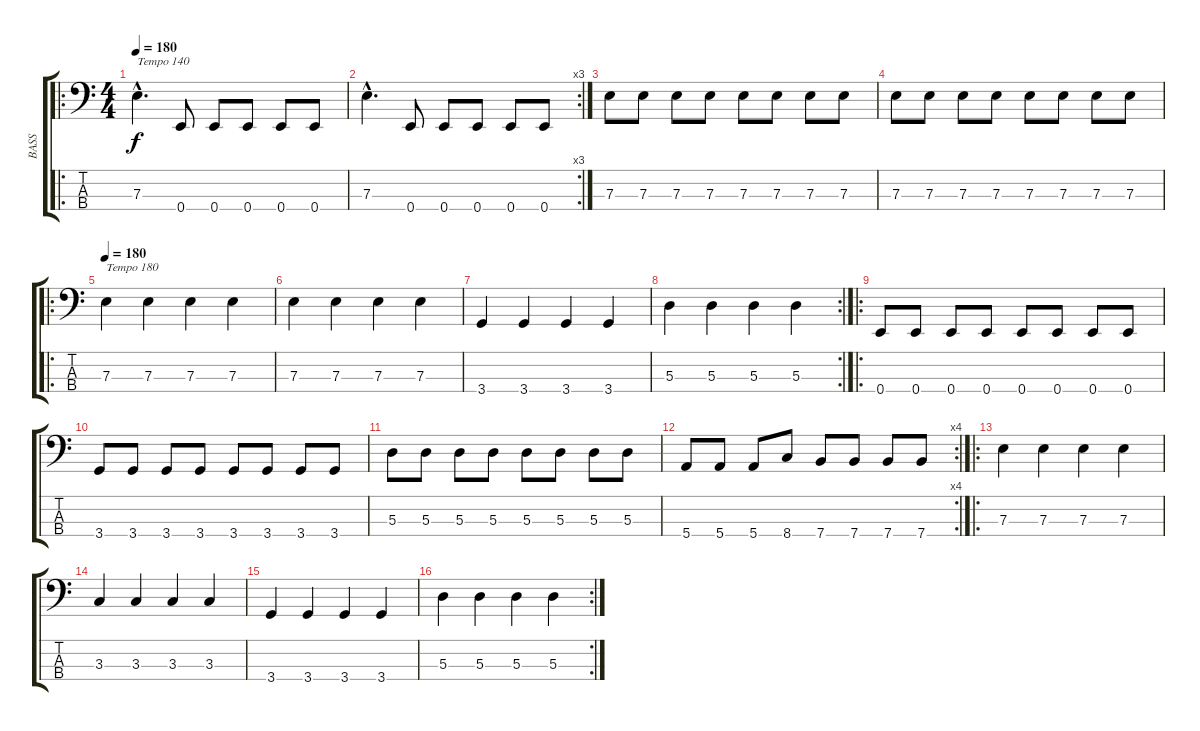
\track ("BASS" "BASS") {instrument electricbassfinger}
\staff {score tabs}
\tuning (G2 D2 A1 E1) {hide}
\ro
\ts (4 4)
\tempo 180
\tempo 140
\tempo 180
\clef f4
\ks c
7.3{hac}.4{d txt "Tempo 140" dy f instrument electricbassfinger} 0.4.8 0.4.8 0.4.8 0.4.8 0.4.8 |
\rc 3
7.3{hac}.4{d} 0.4.8 0.4.8 0.4.8 0.4.8 0.4.8 |
7.3.8 7.3.8 7.3.8 7.3.8 7.3.8 7.3.8 7.3.8 7.3.8 |
7.3.8 7.3.8 7.3.8 7.3.8 7.3.8 7.3.8 7.3.8 7.3.8 |
\ro
\tempo 180
7.3.4{txt "Tempo 180"} 7.3.4 7.3.4 7.3.4 |
7.3.4 7.3.4 7.3.4 7.3.4 |
3.4.4 3.4.4 3.4.4 3.4.4 |
\rc 2
5.3.4 5.3.4 5.3.4 5.3.4 |
\ro
0.4.8 0.4.8 0.4.8 0.4.8 0.4.8 0.4.8 0.4.8 0.4.8 |
3.4.8 3.4.8 3.4.8 3.4.8 3.4.8 3.4.8 3.4.8 3.4.8 |
5.3.8 5.3.8 5.3.8 5.3.8 5.3.8 5.3.8 5.3.8 5.3.8 |
\rc 4
5.4.8 5.4.8 5.4.8 8.4.8 7.4.8 7.4.8 7.4.8 7.4.8 |
\ro
7.3.4 7.3.4 7.3.4 7.3.4 |
3.3.4 3.3.4 3.3.4 3.3.4 |
3.4.4 3.4.4 3.4.4 3.4.4 |
\rc 2
5.3.4 5.3.4 5.3.4 5.3.4
